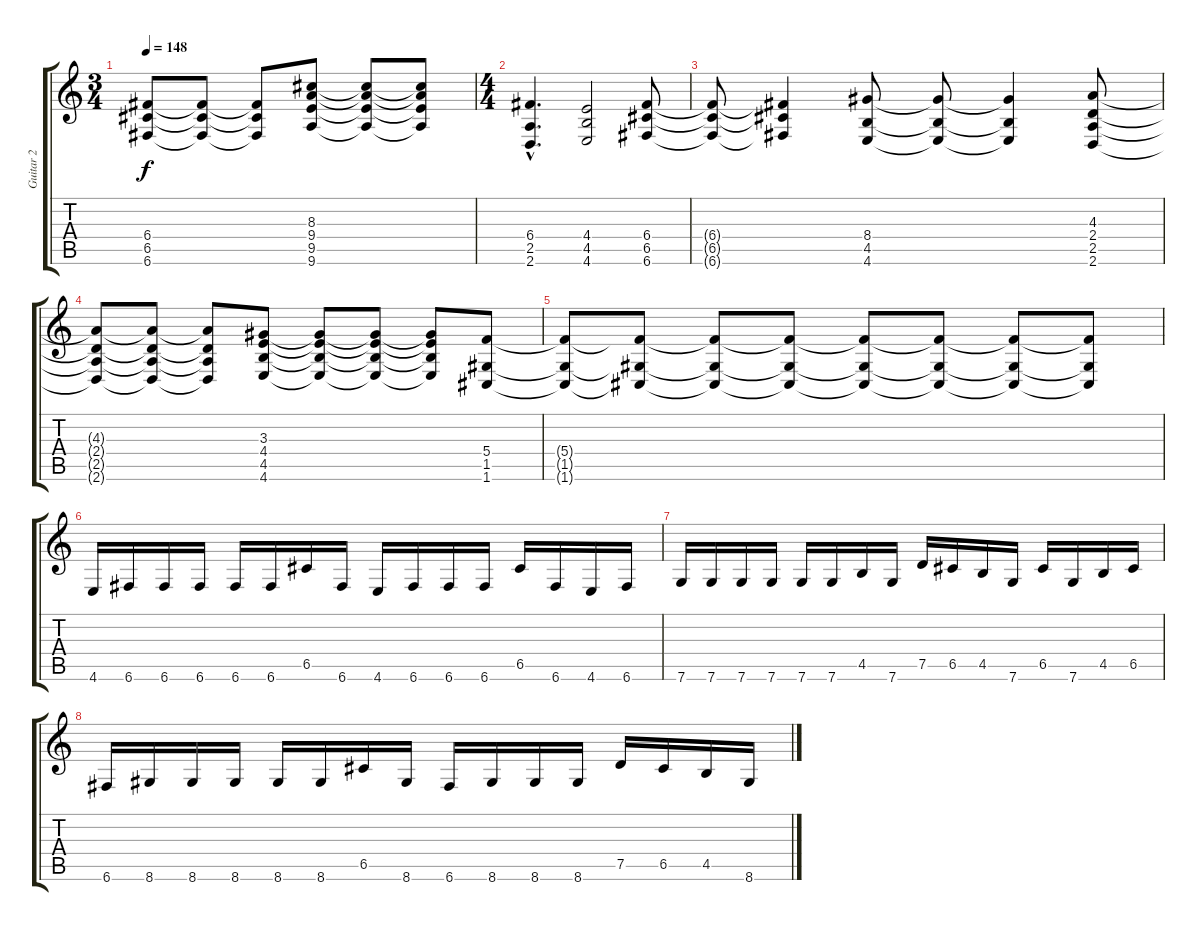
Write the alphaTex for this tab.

\track ("Guitar 2" "Guitar 2") {instrument overdrivenguitar}
\staff {score tabs}
\tuning (D4 A3 F3 C3 G2 C2) {hide}
\ts (3 4)
\tempo 148
\clef g2
\ks c
(6.4{t} 6.5{t} 6.6{t}).8{dy f} (6.4{t} 6.5{t} 6.6{t}).8 (6.4{t} 6.5{t} 6.6{t}).8 (8.3 9.4 9.5 9.6).8 (8.3{t} 9.4{t} 9.5{t} 9.6{t}).8 (8.3{t} 9.4{t} 9.5{t} 9.6{t}).8 |
\ts (4 4)
(6.4{hac} 2.5{hac} 2.6{hac}).4{d} (4.4 4.5 4.6).2 (6.4 6.5 6.6).8 |
(6.4{t} 6.5{t} 6.6{t}).8 (6.4{t} 6.5{t} 6.6{t}).4 (8.4 4.5 4.6).8 (8.4{t} 4.5{t} 4.6{t}).8 (8.4{t} 4.5{t} 4.6{t}).4 (4.3 2.4 2.5 2.6).8 |
(4.3{t} 2.4{t} 2.5{t} 2.6{t}).8 (4.3{t} 2.4{t} 2.5{t} 2.6{t}).8 (4.3{t} 2.4{t} 2.5{t} 2.6{t}).8 (3.3 4.4 4.5 4.6).8 (3.3{t} 4.4{t} 4.5{t} 4.6{t}).8 (3.3{t} 4.4{t} 4.5{t} 4.6{t}).8 (3.3{t} 4.4{t} 4.5{t} 4.6{t}).8 (5.4 1.5 1.6).8 |
(5.4{t} 1.5{t} 1.6{t}).8 (5.4{t} 1.5{t} 1.6{t}).8 (5.4{t} 1.5{t} 1.6{t}).8 (5.4{t} 1.5{t} 1.6{t}).8 (5.4{t} 1.5{t} 1.6{t}).8 (5.4{t} 1.5{t} 1.6{t}).8 (5.4{t} 1.5{t} 1.6{t}).8 (5.4{t} 1.5{t} 1.6{t}).8 |
4.6.16 6.6.16 6.6.16 6.6.16 6.6.16 6.6.16 6.5.16 6.6.16 4.6.16 6.6.16 6.6.16 6.6.16 6.5.16 6.6.16 4.6.16 6.6.16 |
7.6.16 7.6.16 7.6.16 7.6.16 7.6.16 7.6.16 4.5.16 7.6.16 7.5.16 6.5.16 4.5.16 7.6.16 6.5.16 7.6.16 4.5.16 6.5.16 |
6.6.16 8.6.16 8.6.16 8.6.16 8.6.16 8.6.16 6.5.16 8.6.16 6.6.16 8.6.16 8.6.16 8.6.16 7.5.16 6.5.16 4.5.16 8.6.16
